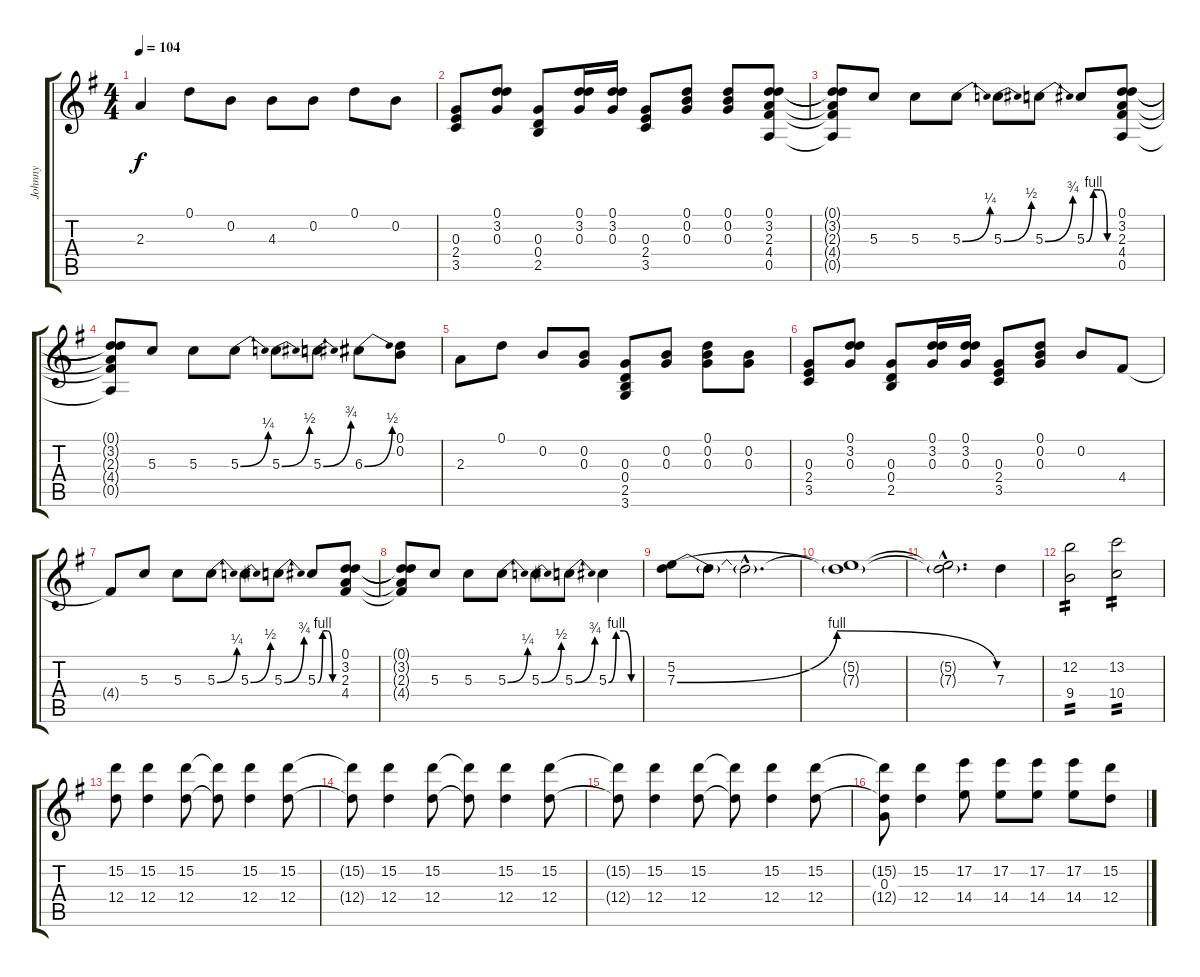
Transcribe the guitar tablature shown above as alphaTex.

\track ("Johnny" "Johnny") {instrument distortionguitar}
\staff {score tabs}
\tuning (D4 B3 G3 D3 A2 E2) {hide}
\ts (4 4)
\tempo 104
\clef g2
\ks g
2.3.4{dy f} 0.1.8 0.2.8 4.3.8 0.2.8 0.1.8 0.2.8 |
(0.3 2.4 3.5).8 (0.1 3.2 0.3).8 (0.3 0.4 2.5).8 (0.1 3.2 0.3).16 (0.1 3.2 0.3).16 (0.3 2.4 3.5).8 (0.1 0.2 0.3).8 (0.1 0.2 0.3).8 (0.1 3.2 2.3 4.4 0.5).8 |
(0.1{t} 3.2{t} 2.3{t} 4.4{t} 0.5{t}).8 5.3.8 5.3.8 5.3{be (bend 0 0 60 1)}.8 5.3{be (bend 0 0 60 2)}.8 5.3{be (bend 0 0 60 3)}.8 5.3{be (custom 0 0 15 4 30 4 45 0 60 0)}.8 (0.1 3.2 2.3 4.4 0.5).8 |
(0.1{t} 3.2{t} 2.3{t} 4.4{t} 0.5{t}).8 5.3.8 5.3.8 5.3{be (bend 0 0 60 1)}.8 5.3{be (bend 0 0 60 2)}.8 5.3{be (bend 0 0 60 3)}.8 6.3{be (bend 0 0 60 2)}.8 (0.1 0.2).8 |
2.3.8 0.1.8 0.2.8 (0.2 0.3).8 (0.3 0.4 2.5 3.6).8 (0.2 0.3).8 (0.1 0.2 0.3).8 (0.2 0.3).8 |
(0.3 2.4 3.5).8 (0.1 3.2 0.3).8 (0.3 0.4 2.5).8 (0.1 3.2 0.3).16 (0.1 3.2 0.3).16 (0.3 2.4 3.5).8 (0.1 0.2 0.3).8 0.2.8 4.4.8 |
4.4{t}.8 5.3.8 5.3.8 5.3{be (bend 0 0 60 1)}.8 5.3{be (bend 0 0 60 2)}.8 5.3{be (bend 0 0 60 3)}.8 5.3{be (custom 0 0 15 4 30 4 45 0 60 0)}.8 (0.1 3.2 2.3 4.4).8 |
(0.1{t} 3.2{t} 2.3{t} 4.4{t}).8 5.3.8 5.3.8 5.3{be (bend 0 0 60 1)}.8 5.3{be (bend 0 0 60 2)}.8 5.3{be (bend 0 0 60 3)}.8 5.3{be (custom 0 0 15 4 30 4 45 0 60 0)}.4 |
(5.2 7.3{be (bendrelease 0 0 5 4 55 4 60 0)}).8 7.3{t}.8 7.3{hac t}.2{d} |
(5.2{t} 7.3{t}).1 |
(5.2{hac t} 7.3{hac t}).2{d} 7.3.4 |
(12.2 9.4).2{tp 2} (13.2 10.4).2{tp 2} |
(15.2 12.4).8 (15.2 12.4).4 (15.2 12.4).8 (15.2{t} 12.4{t}).8 (15.2 12.4).4 (15.2 12.4).8 |
(15.2{t} 12.4{t}).8 (15.2 12.4).4 (15.2 12.4).8 (15.2{t} 12.4{t}).8 (15.2 12.4).4 (15.2 12.4).8 |
(15.2{t} 12.4{t}).8 (15.2 12.4).4 (15.2 12.4).8 (15.2{t} 12.4{t}).8 (15.2 12.4).4 (15.2 12.4).8 |
(15.2{t} 0.3 12.4{t}).8 (15.2 12.4).4 (17.2 14.4).8 (17.2 14.4).8 (17.2 14.4).8 (17.2 14.4).8 (15.2 12.4).8
